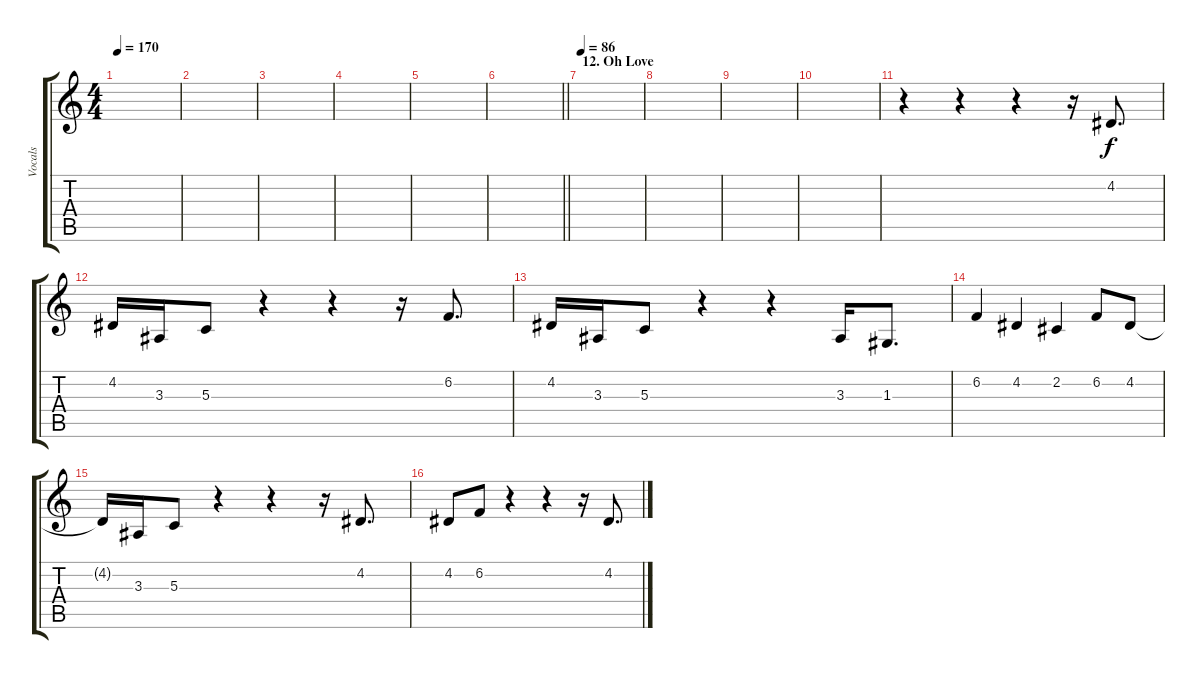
\track ("Vocals" "Vocals") {instrument clarinet}
\staff {score tabs}
\tuning (E4 B3 G3 D3 A2 E2) {hide}
\ts (4 4)
\tempo 170
\clef g2
\ks c
|
|
|
|
|
\barLineRight lightlight
|
\section ("" "12. Oh Love")
\tempo 86
|
|
|
|
r.4 r.4 r.4 r.16 4.2.8{d} |
4.2.16 3.3.16 5.3.8 r.4 r.4 r.16 6.2.8{d} |
4.2.16 3.3.16 5.3.8 r.4 r.4 3.3.16 1.3.8{d} |
6.2.4 4.2.4 2.2.4 6.2.8 4.2.8 |
4.2{t}.16 3.3.16 5.3.8 r.4 r.4 r.16 4.2.8{d} |
4.2.8 6.2.8 r.4 r.4 r.16 4.2.8{d}
